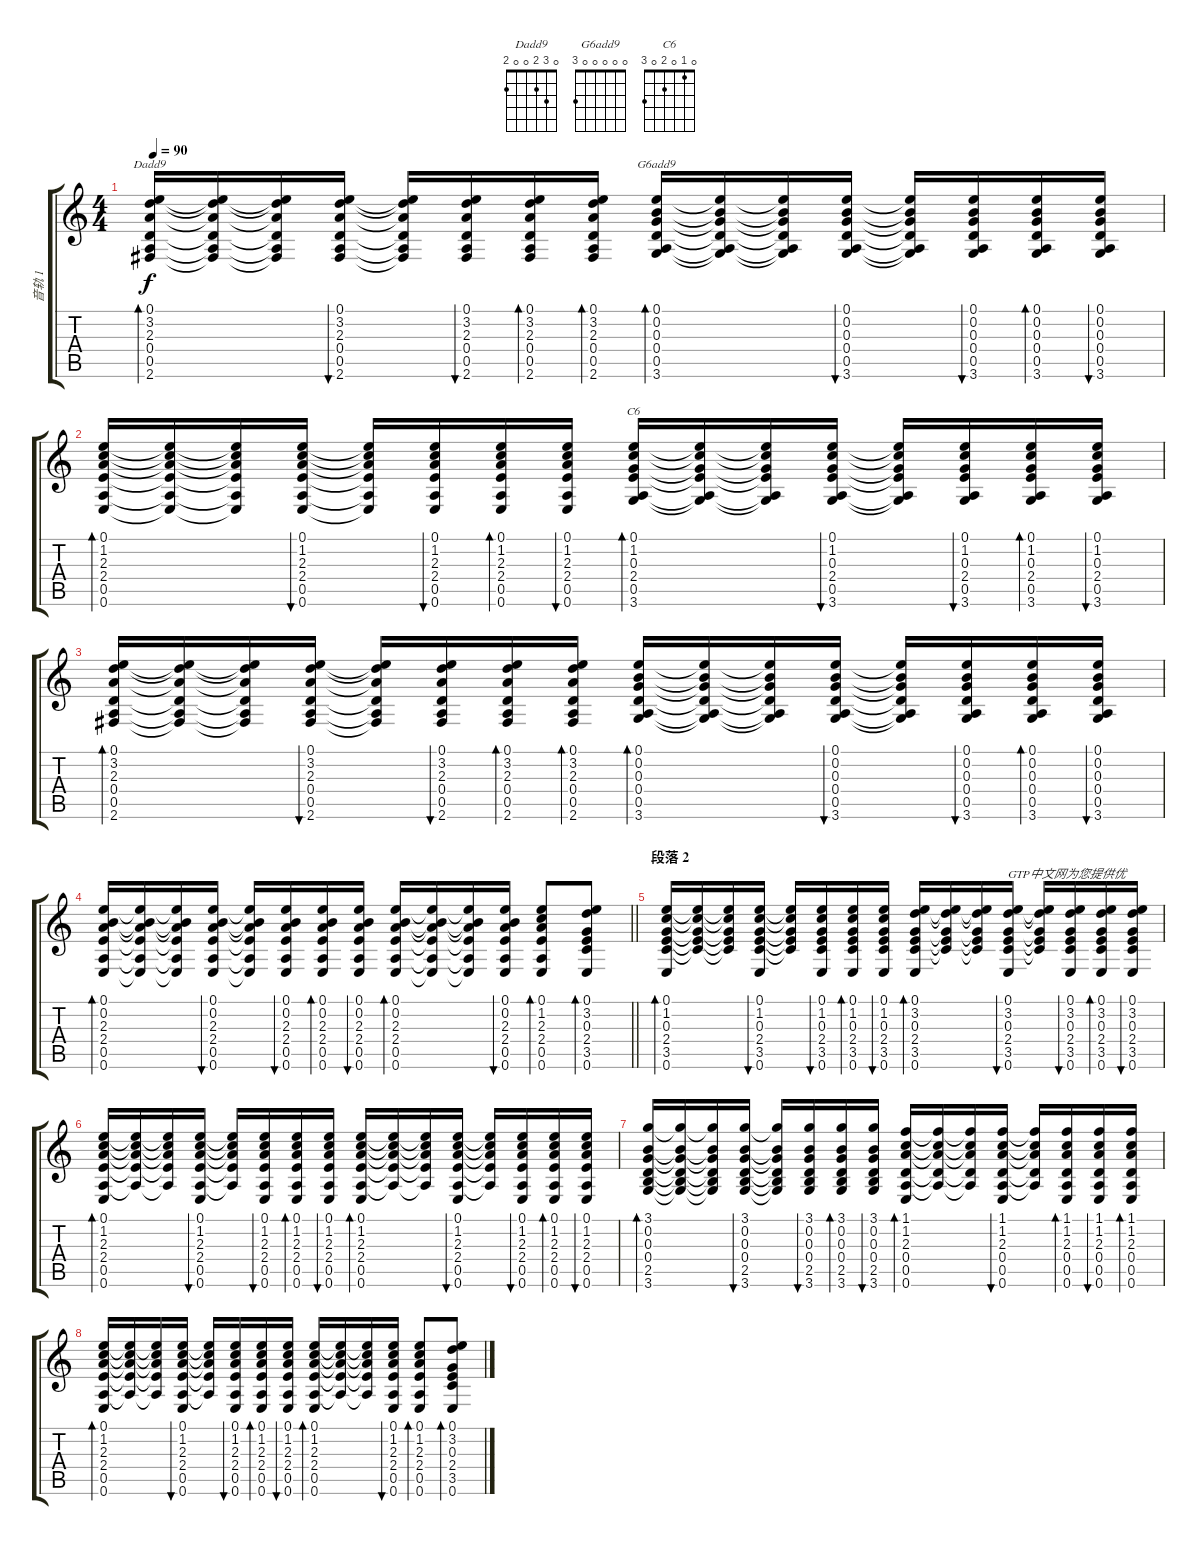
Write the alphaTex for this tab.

\track ("音轨 1" "音轨 1") {instrument acousticguitarsteel}
\staff {score tabs}
\tuning (E4 B3 G3 D3 A2 E2) {hide}
\chord ("Dadd9" 0 3 2 0 0 2)
\chord ("G6add9" 0 0 0 0 0 3)
\chord ("C6" 0 1 0 2 0 3)
\ts (4 4)
\tempo 90
\clef g2
\ks c
(0.1 3.2 2.3 0.4 0.5 2.6).16{bd 30 ch "Dadd9" dy f} (0.1{t} 3.2{t} 2.3{t} 0.4{t} 0.5{t} 2.6{t}).16 (0.1{t} 3.2{t} 2.3{t} 0.4{t} 0.5{t} 2.6{t}).16 (0.1 3.2 2.3 0.4 0.5 2.6).16{bu 30} (0.1{t} 3.2{t} 2.3{t} 0.4{t} 0.5{t} 2.6{t}).16 (0.1 3.2 2.3 0.4 0.5 2.6).16{bu 30} (0.1 3.2 2.3 0.4 0.5 2.6).16{bd 30} (0.1 3.2 2.3 0.4 0.5 2.6).16{bd 30} (0.1 0.2 0.3 0.4 0.5 3.6).16{bd 30 ch "G6add9"} (0.1{t} 0.2{t} 0.3{t} 0.4{t} 0.5{t} 3.6{t}).16 (0.1{t} 0.2{t} 0.3{t} 0.4{t} 0.5{t} 3.6{t}).16 (0.1 0.2 0.3 0.4 0.5 3.6).16{bu 30} (0.1{t} 0.2{t} 0.3{t} 0.4{t} 0.5{t} 3.6{t}).16 (0.1 0.2 0.3 0.4 0.5 3.6).16{bu 30} (0.1 0.2 0.3 0.4 0.5 3.6).16{bd 30} (0.1 0.2 0.3 0.4 0.5 3.6).16{bu 30} |
(0.1 1.2 2.3 2.4 0.5 0.6).16{bd 30} (0.1{t} 1.2{t} 2.3{t} 2.4{t} 0.5{t} 0.6{t}).16 (0.1{t} 1.2{t} 2.3{t} 2.4{t} 0.5{t} 0.6{t}).16 (0.1 1.2 2.3 2.4 0.5 0.6).16{bu 30} (0.1{t} 1.2{t} 2.3{t} 2.4{t} 0.5{t} 0.6{t}).16 (0.1 1.2 2.3 2.4 0.5 0.6).16{bu 30} (0.1 1.2 2.3 2.4 0.5 0.6).16{bd 30} (0.1 1.2 2.3 2.4 0.5 0.6).16{bu 30} (0.1 1.2 0.3 2.4 0.5 3.6).16{bd 30 ch "C6"} (0.1{t} 1.2{t} 0.3{t} 2.4{t} 0.5{t} 3.6{t}).16 (0.1{t} 1.2{t} 0.3{t} 2.4{t} 0.5{t} 3.6{t}).16 (0.1 1.2 0.3 2.4 0.5 3.6).16{bu 30} (0.1{t} 1.2{t} 0.3{t} 2.4{t} 0.5{t} 3.6{t}).16 (0.1 1.2 0.3 2.4 0.5 3.6).16{bu 30} (0.1 1.2 0.3 2.4 0.5 3.6).16{bd 30} (0.1 1.2 0.3 2.4 0.5 3.6).16{bu 30} |
(0.1 3.2 2.3 0.4 0.5 2.6).16{bd 30} (0.1{t} 3.2{t} 2.3{t} 0.4{t} 0.5{t} 2.6{t}).16 (0.1{t} 3.2{t} 2.3{t} 0.4{t} 0.5{t} 2.6{t}).16 (0.1 3.2 2.3 0.4 0.5 2.6).16{bu 30} (0.1{t} 3.2{t} 2.3{t} 0.4{t} 0.5{t} 2.6{t}).16 (0.1 3.2 2.3 0.4 0.5 2.6).16{bu 30} (0.1 3.2 2.3 0.4 0.5 2.6).16{bd 30} (0.1 3.2 2.3 0.4 0.5 2.6).16{bd 30} (0.1 0.2 0.3 0.4 0.5 3.6).16{bd 30} (0.1{t} 0.2{t} 0.3{t} 0.4{t} 0.5{t} 3.6{t}).16 (0.1{t} 0.2{t} 0.3{t} 0.4{t} 0.5{t} 3.6{t}).16 (0.1 0.2 0.3 0.4 0.5 3.6).16{bu 30} (0.1{t} 0.2{t} 0.3{t} 0.4{t} 0.5{t} 3.6{t}).16 (0.1 0.2 0.3 0.4 0.5 3.6).16{bu 30} (0.1 0.2 0.3 0.4 0.5 3.6).16{bd 30} (0.1 0.2 0.3 0.4 0.5 3.6).16{bu 30} |
\barLineRight lightlight
(0.1 0.2 2.3 2.4 0.5 0.6).16{bd 30} (0.1{t} 0.2{t} 2.3{t} 2.4{t} 0.5{t} 0.6{t}).16 (0.1{t} 0.2{t} 2.3{t} 2.4{t} 0.5{t} 0.6{t}).16 (0.1 0.2 2.3 2.4 0.5 0.6).16{bu 30} (0.1{t} 0.2{t} 2.3{t} 2.4{t} 0.5{t} 0.6{t}).16 (0.1 0.2 2.3 2.4 0.5 0.6).16{bu 30} (0.1 0.2 2.3 2.4 0.5 0.6).16{bd 30} (0.1 0.2 2.3 2.4 0.5 0.6).16{bu 30} (0.1 0.2 2.3 2.4 0.5 0.6).16{bd 30} (0.1{t} 0.2{t} 2.3{t} 2.4{t} 0.5{t} 0.6{t}).16 (0.1{t} 0.2{t} 2.3{t} 2.4{t} 0.5{t} 0.6{t}).16 (0.1 0.2 2.3 2.4 0.5 0.6).16{bu 30} (0.1 1.2 2.3 2.4 0.5 0.6).8{bd 30} (0.1 3.2 0.3 2.4 3.5 0.6).8{bd 30} |
\section ("" "段落 2")
(0.1 1.2 0.3 2.4 3.5 0.6).16{bd 30} (0.1{t} 1.2{t} 0.3{t} 2.4{t} 3.5{t}).16 (0.1{t} 1.2{t} 0.3{t} 2.4{t} 3.5{t}).16 (0.1 1.2 0.3 2.4 3.5 0.6).16{bu 30} (0.1{t} 1.2{t} 0.3{t} 2.4{t} 3.5{t}).16 (0.1 1.2 0.3 2.4 3.5 0.6).16{bu 30} (0.1 1.2 0.3 2.4 3.5 0.6).16{bd 30} (0.1 1.2 0.3 2.4 3.5 0.6).16{bu 30} (0.1 3.2 0.3 2.4 3.5 0.6).16{bd 30} (0.1{t} 3.2{t} 0.3{t} 2.4{t} 3.5{t}).16 (0.1{t} 3.2{t} 0.3{t} 2.4{t} 3.5{t}).16 (0.1 3.2 0.3 2.4 3.5 0.6).16{bu 30 txt "GTP中文网为您提供优"} (0.1{t} 3.2{t} 0.3{t} 2.4{t} 3.5{t}).16 (0.1 3.2 0.3 2.4 3.5 0.6).16{bu 30} (0.1 3.2 0.3 2.4 3.5 0.6).16{bd 30} (0.1 3.2 0.3 2.4 3.5 0.6).16{bu 30} |
(0.1 1.2 2.3 2.4 0.5 0.6).16{bd 30} (0.1{t} 1.2{t} 2.3{t} 2.4{t} 0.5{t}).16 (0.1{t} 1.2{t} 2.3{t} 2.4{t} 0.5{t}).16 (0.1 1.2 2.3 2.4 0.5 0.6).16{bu 30} (0.1{t} 1.2{t} 2.3{t} 2.4{t} 0.5{t}).16 (0.1 1.2 2.3 2.4 0.5 0.6).16{bu 30} (0.1 1.2 2.3 2.4 0.5 0.6).16{bd 30} (0.1 1.2 2.3 2.4 0.5 0.6).16{bu 30} (0.1 1.2 2.3 2.4 0.5 0.6).16{bd 30} (0.1{t} 1.2{t} 2.3{t} 2.4{t} 0.5{t}).16 (0.1{t} 1.2{t} 2.3{t} 2.4{t} 0.5{t}).16 (0.1 1.2 2.3 2.4 0.5 0.6).16{bu 30} (0.1{t} 1.2{t} 2.3{t} 2.4{t} 0.5{t}).16 (0.1 1.2 2.3 2.4 0.5 0.6).16{bu 30} (0.1 1.2 2.3 2.4 0.5 0.6).16{bd 30} (0.1 1.2 2.3 2.4 0.5 0.6).16{bu 30} |
(3.1 0.2 0.3 0.4 2.5 3.6).16{bd 30} (3.1{t} 0.2{t} 0.3{t} 0.4{t} 2.5{t} 3.6{t}).16 (3.1{t} 0.2{t} 0.3{t} 0.4{t} 2.5{t} 3.6{t}).16 (3.1 0.2 0.3 0.4 2.5 3.6).16{bu 30} (3.1{t} 0.2{t} 0.3{t} 0.4{t} 2.5{t} 3.6{t}).16 (3.1 0.2 0.3 0.4 2.5 3.6).16{bu 30} (3.1 0.2 0.3 0.4 2.5 3.6).16{bd 30} (3.1 0.2 0.3 0.4 2.5 3.6).16{bu 30} (1.1 1.2 2.3 0.4 0.5 0.6).16{bd 30} (1.1{t} 1.2{t} 2.3{t} 0.4{t} 0.5{t}).16 (1.1{t} 1.2{t} 2.3{t} 0.4{t} 0.5{t}).16 (1.1 1.2 2.3 0.4 0.5 0.6).16{bu 30} (1.1{t} 1.2{t} 2.3{t} 0.4{t} 0.5{t}).16 (1.1 1.2 2.3 0.4 0.5 0.6).16{bd 30} (1.1 1.2 2.3 0.4 0.5 0.6).16{bu 30} (1.1 1.2 2.3 0.4 0.5 0.6).16{bd 30} |
(0.1 1.2 2.3 2.4 0.5 0.6).16{bd 30} (0.1{t} 1.2{t} 2.3{t} 2.4{t} 0.5{t}).16 (0.1{t} 1.2{t} 2.3{t} 2.4{t} 0.5{t}).16 (0.1 1.2 2.3 2.4 0.5 0.6).16{bu 30} (0.1{t} 1.2{t} 2.3{t} 2.4{t} 0.5{t}).16 (0.1 1.2 2.3 2.4 0.5 0.6).16{bu 30} (0.1 1.2 2.3 2.4 0.5 0.6).16{bd 30} (0.1 1.2 2.3 2.4 0.5 0.6).16{bu 30} (0.1 1.2 2.3 2.4 0.5 0.6).16{bd 30} (0.1{t} 1.2{t} 2.3{t} 2.4{t} 0.5{t}).16 (0.1{t} 1.2{t} 2.3{t} 2.4{t} 0.5{t}).16 (0.1 1.2 2.3 2.4 0.5 0.6).16{bu 30} (0.1 1.2 2.3 2.4 0.5 0.6).8{bd 30} (0.1 3.2 0.3 2.4 3.5 0.6).8{bd 30}
